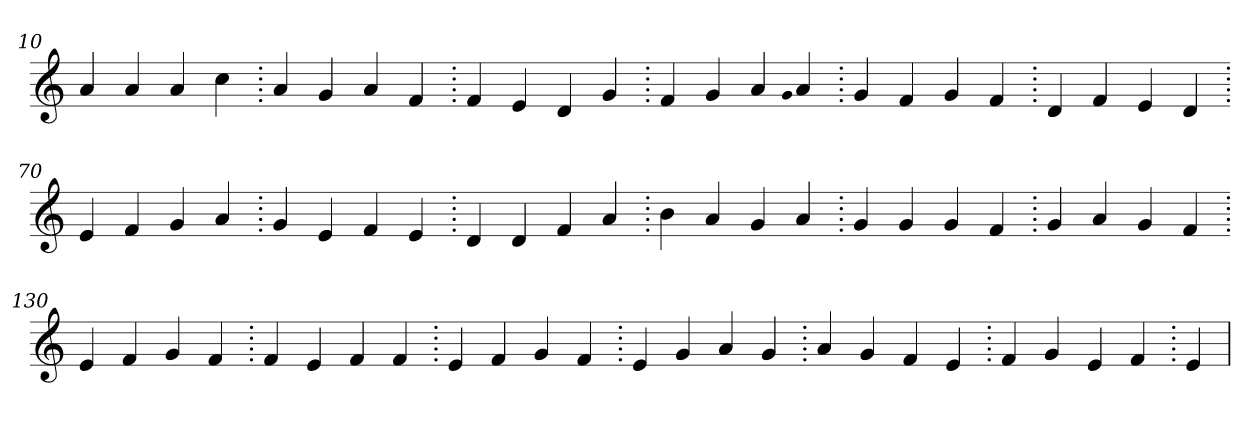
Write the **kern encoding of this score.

**kern
*part1
*staff1
*clefG2
=10.
4a
4a
4a
4cc
=20.
4a
4g
4a
4f
=30.
4f
4e
4d
4g
=40.
4f
4g
4a
qqg
4a
=50.
4g
4f
4g
4f
=60.
4d
4f
4e
4d
=70.
4e
4f
4g
4a
=80.
4g
4e
4f
4e
=90.
4d
4d
4f
4a
=100.
4b
4a
4g
4a
=110.
4g
4g
4g
4f
=120.
4g
4a
4g
4f
=130.
4e
4f
4g
4f
=140.
4f
4e
4f
4f
=150.
4e
4f
4g
4f
=160.
4e
4g
4a
4g
=170.
4a
4g
4f
4e
=180.
4f
4g
4e
4f
=190.
4e
=
*-
